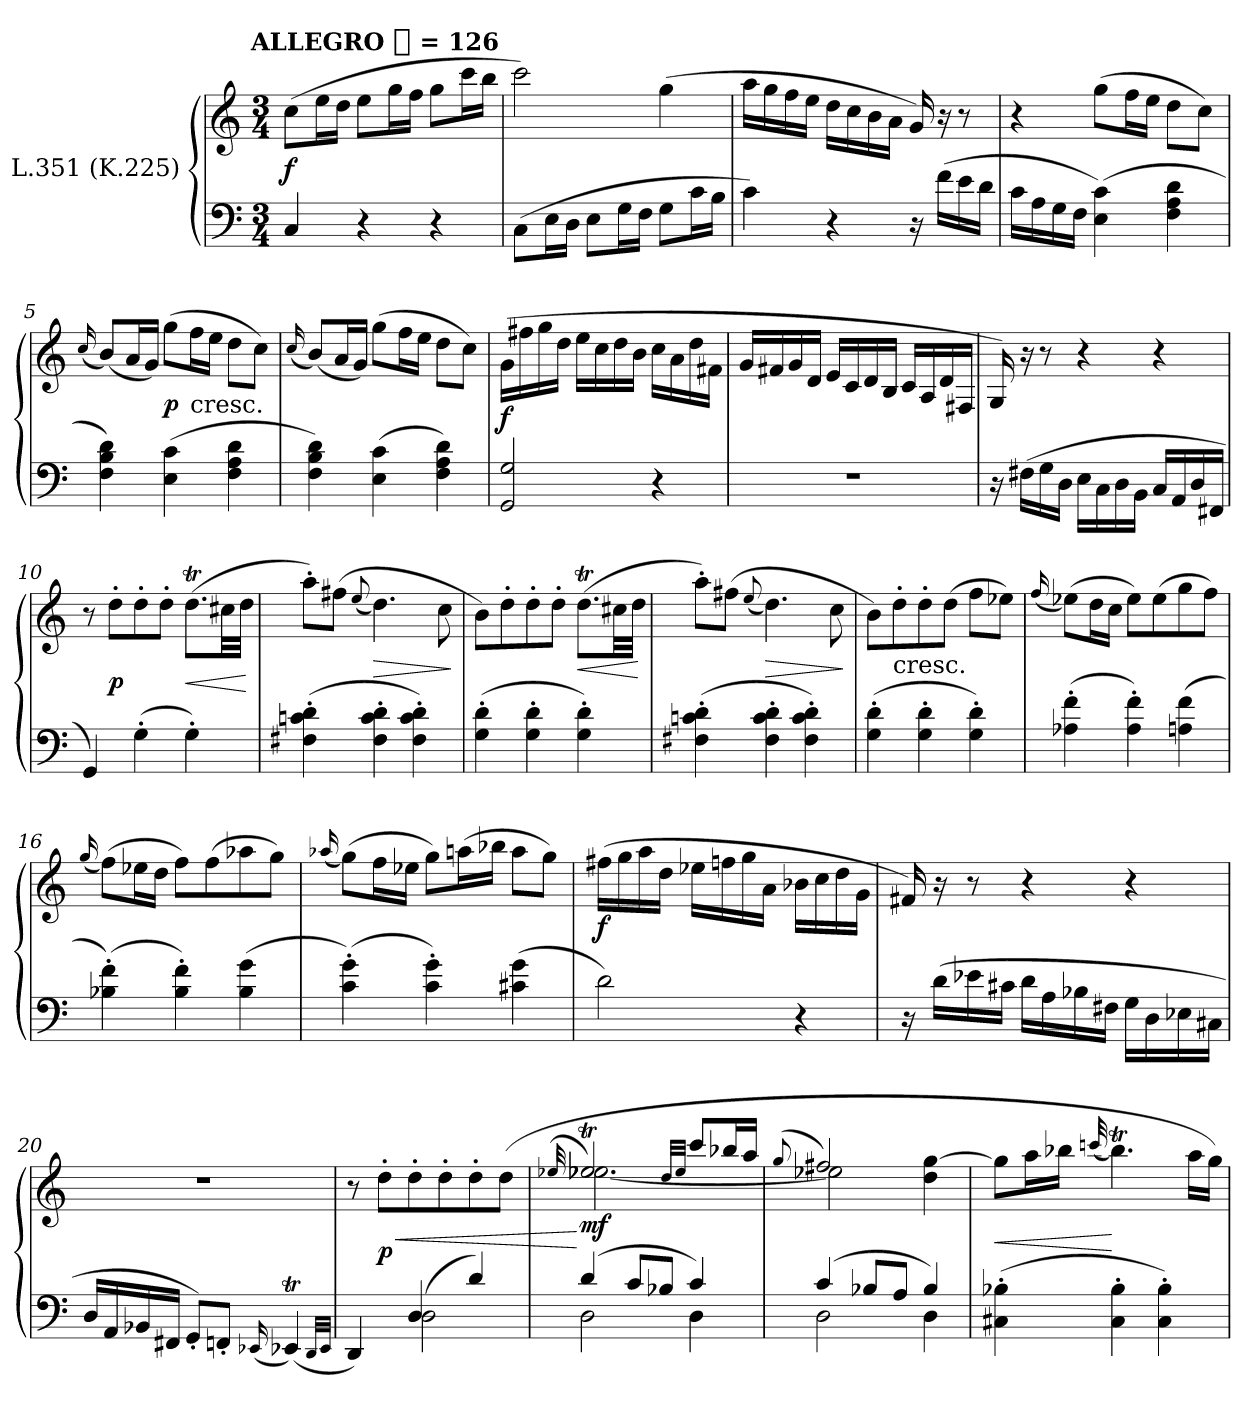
**kern	**kern	**dynam
*part1	*part1	*part1
*staff2	*staff1	*staff1/2
*I"L.351 (K.225)	*	*
*clefF4	*clefG2	*
*k[]	*k[]	*
*C:	*C:	*
!!LO:TX:omd:t=ALLEGRO [quarter] = 126
*M3/4	*M3/4	*
*MM126	*MM126	*
=1	=1	=1
4Ci	(8ccL	f
.	16eeL	.
.	16ddJJ	.
4r	8eeL	.
.	16ggL	.
.	16ffJJ	.
4r	8ggL	.
.	16cccL	.
.	16bbJJ	.
=2	=2	=2
(8CL	2ccc)	.
16EL	.	.
16DJJ	.	.
8EL	.	.
16GL	.	.
16FJJ	.	.
8GL	(4gg	.
16cL	.	.
16BJJ	.	.
=3	=3	=3
4c)	16aaLL	.
.	16gg	.
.	16ff	.
.	16eeJJ	.
4r	16ddLL	.
.	16cc	.
.	16b	.
.	16aJJ	.
16r	16g)	.
(16fLL	16r	.
16e	8r	.
16dJJ	.	.
!!LO:LB:g=z
=4	=4	=4
16cLL	4r	.
16A	.	.
16G	.	.
16FJJ	.	.
(<4E 4c)	(8ggL	.
.	16ffL	.
.	16eeJJ	.
4F 4A 4d	8ddL	.
.	8ccJ)	.
=5	=5	=5
.	(16qqcc	.
4F 4B 4d)	(8bL)	.
.	16aL	.
.	16gJJ)	.
(<4E 4c	(8ggL	p
!	!LO:TX:c:t=cresc.	!
.	16ffL	.
.	16eeJJ	.
4F 4A 4d	8ddL	.
.	8ccJ)	.
=6	=6	=6
.	(16qqcc	.
4F 4B 4d)	(8bL)	.
.	16aL	.
.	16gJJ)	.
(<4E 4c	(8ggL	.
.	16ffL	.
.	16eeJJ	.
4F 4A 4d)	8ddL	.
.	8ccJ)	.
!!LO:LB:g=z
=7	=7	=7
2GG 2G	(16gLL	f
.	16ff#X	.
.	16gg	.
.	16ddJJ	.
.	16eeLL	.
.	16cc	.
.	16dd	.
.	16bJJ	.
4r	16cc\LL	.
.	16a\	.
.	16dd\	.
.	16f#X\JJ	.
=8	=8	=8
2.r	16gLL	.
.	16f#X	.
.	16g	.
.	16dJJ	.
.	16eLL	.
.	16c	.
.	16d	.
.	16BJJ	.
.	16cLL	.
.	16A	.
.	16d	.
.	16F#XJJ	.
=9	=9	=9
16r	16G)	.
(<16F#XLL	16r	.
16G	8r	.
16DJJ	.	.
16E\LL	4r	.
16C\	.	.
16D\	.	.
16BB\JJ	.	.
16CLL	4r	.
16AA	.	.
16D	.	.
16FF#XJJ	.	.
!!LO:LB:g=z
=10	=10	=10
4GG)	8r	.
.	8dd'L	p
(4G'	8dd'	.
.	8dd'J	.
4G')	(8.ddTL	<
.	32cc#XLL	.
.	32ddJJJ	.
.	.	[
=11	=11	=11
(4F#X' 4cn' 4d'	8aa'L)	.
.	(8ff#XJ	.
.	(8qqee	.
4F#' 4c' 4d'	4.dd)	>
4F#' 4c' 4d')	.	.
.	8cc	.
.	.	]
=12	=12	=12
(4G' 4d'	8bL)	.
.	8dd'	.
4G' 4d'	8dd'	.
.	8dd'J	.
4G' 4d')	(8.ddTL	<
.	32cc#XLL	.
.	32ddJJJ	.
.	.	[
=13	=13	=13
(4F#X' 4cn' 4d'	8aa'L)	.
.	(8ff#XJ	.
.	(8qqee	.
4F#' 4c' 4d'	4.dd)	>
4F#' 4c' 4d')	.	.
.	8cc	.
.	.	]
!!LO:LB:g=z
=14	=14	=14
(4G' 4d'	8bL)	.
!	!LO:TX:c:t=cresc.	!
.	8dd'	.
4G' 4d'	8dd'	.
.	(8ddJ	.
4G' 4d')	8ffL	.
.	8ee-XJ)	.
=15	=15	=15
.	(16qqff	.
(4A-X' 4f'	(8ee-XL)	.
.	16ddL	.
.	16ccJJ	.
4A-' 4f')	8ee-L)	.
.	(8ee-	.
(<4An 4f	8gg	.
.	8ffJ)	.
=16	=16	=16
.	(16qqgg	.
(4B-X' 4f')	(8ffL)	.
.	16ee-XL	.
.	16ddJJ	.
4B-' 4f')	8ffL)	.
.	(8ff	.
(<4B- 4g	8aa-X	.
.	8ggJ)	.
=17	=17	=17
.	(16qqaa-X	.
(4c' 4g')	(8ggL)	.
.	16ffL	.
.	16ee-XJJ	.
4c' 4g')	8ggL)	.
.	(16aanL	.
.	16bb-XJJ	.
(<4c#X 4g	8aaL	.
.	8ggJ)	.
!!LO:LB:g=z
=18	=18	=18
2d)	(16ff#XLL	f
.	16gg	.
.	16aa	.
.	16ddJJ	.
.	16ee-XLL	.
.	16ffn	.
.	16gg	.
.	16aJJ	.
4r	16b-XLL	.
.	16cc	.
.	16dd	.
.	16gJJ	.
=19	=19	=19
16r	16f#X)	.
(16dLL	16r	.
16e-X	8r	.
16c#XJJ	.	.
16dLL	4r	.
16A	.	.
16B-X	.	.
16F#XJJ	.	.
16GLL	4r	.
16D	.	.
16E-X	.	.
16C#XJJ	.	.
=20	=20	=20
16DLL	2.r	.
16AA	.	.
16BB-X	.	.
16FF#XJJ	.	.
8GG'L)	.	.
8FFn'J	.	.
(16qqEE-X	.	.
(4EE-XT)	.	.
32qqDDLLL	.	.
32qqEE-JJJ	.	.
!!LO:LB:g=z
=21	=21	=21
*^	*	*
4DD)	4ryy	8r	.
.	.	8dd'L	< p
(4D	2D	8dd'	.
.	.	8dd'	.
4d)	.	8dd'	.
.	.	(8ddJ	.
=22	=22	=22	=22
.	.	(32qqee-X	.
*	*	*^	*
(4d	2D	2ee-XT)	[2.ee-X	[ mf
8cL	.	.	.	.
8B-XJ	.	.	.	.
.	.	32qddLLL	.	.
.	.	32qee-JJJ	.	.
4c)	4D	8cccL	.	.
.	.	16bb-XL	.	.
.	.	16aaJJ	.	.
=23	=23	=23	=23	=23
.	.	(>8qqgg	.	.
(4c	2D	2ff#X)	2ee-X]	.
8B-XL	.	.	.	.
8AJ	.	.	.	.
4B-)	4D	4ryy	4dd [4gg	.
*v	*v	*	*	*
*	*v	*v	*
=24	=24	=24
(4C#X' 4B-X'	8ggL]	<
.	16aaL	.
.	16bb-XJJ	.
.	(32qqcccn	.
4C#' 4B-'	4.bb-T)	[
4C#' 4B-')	.	.
.	16aaLL	.
.	16ggJJ)	.
=	=	=
*-	*-	*-
